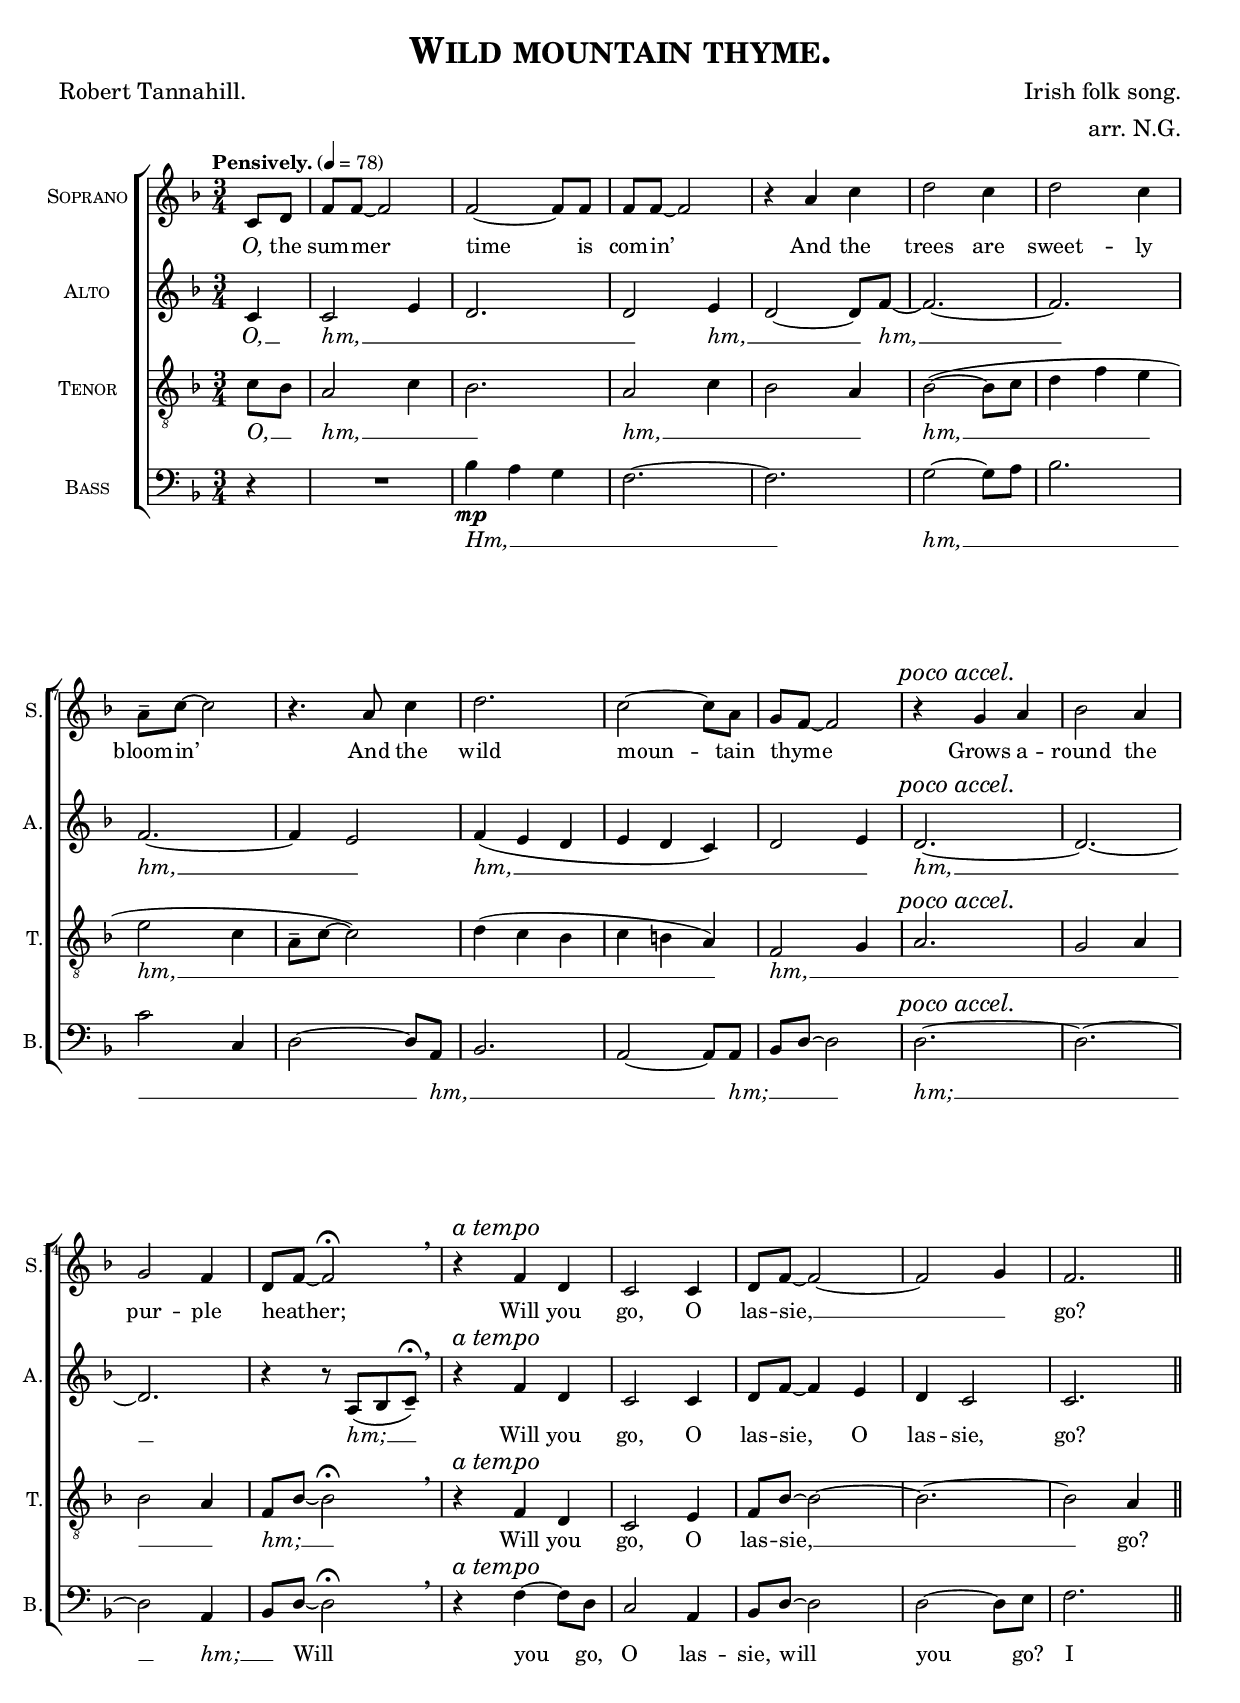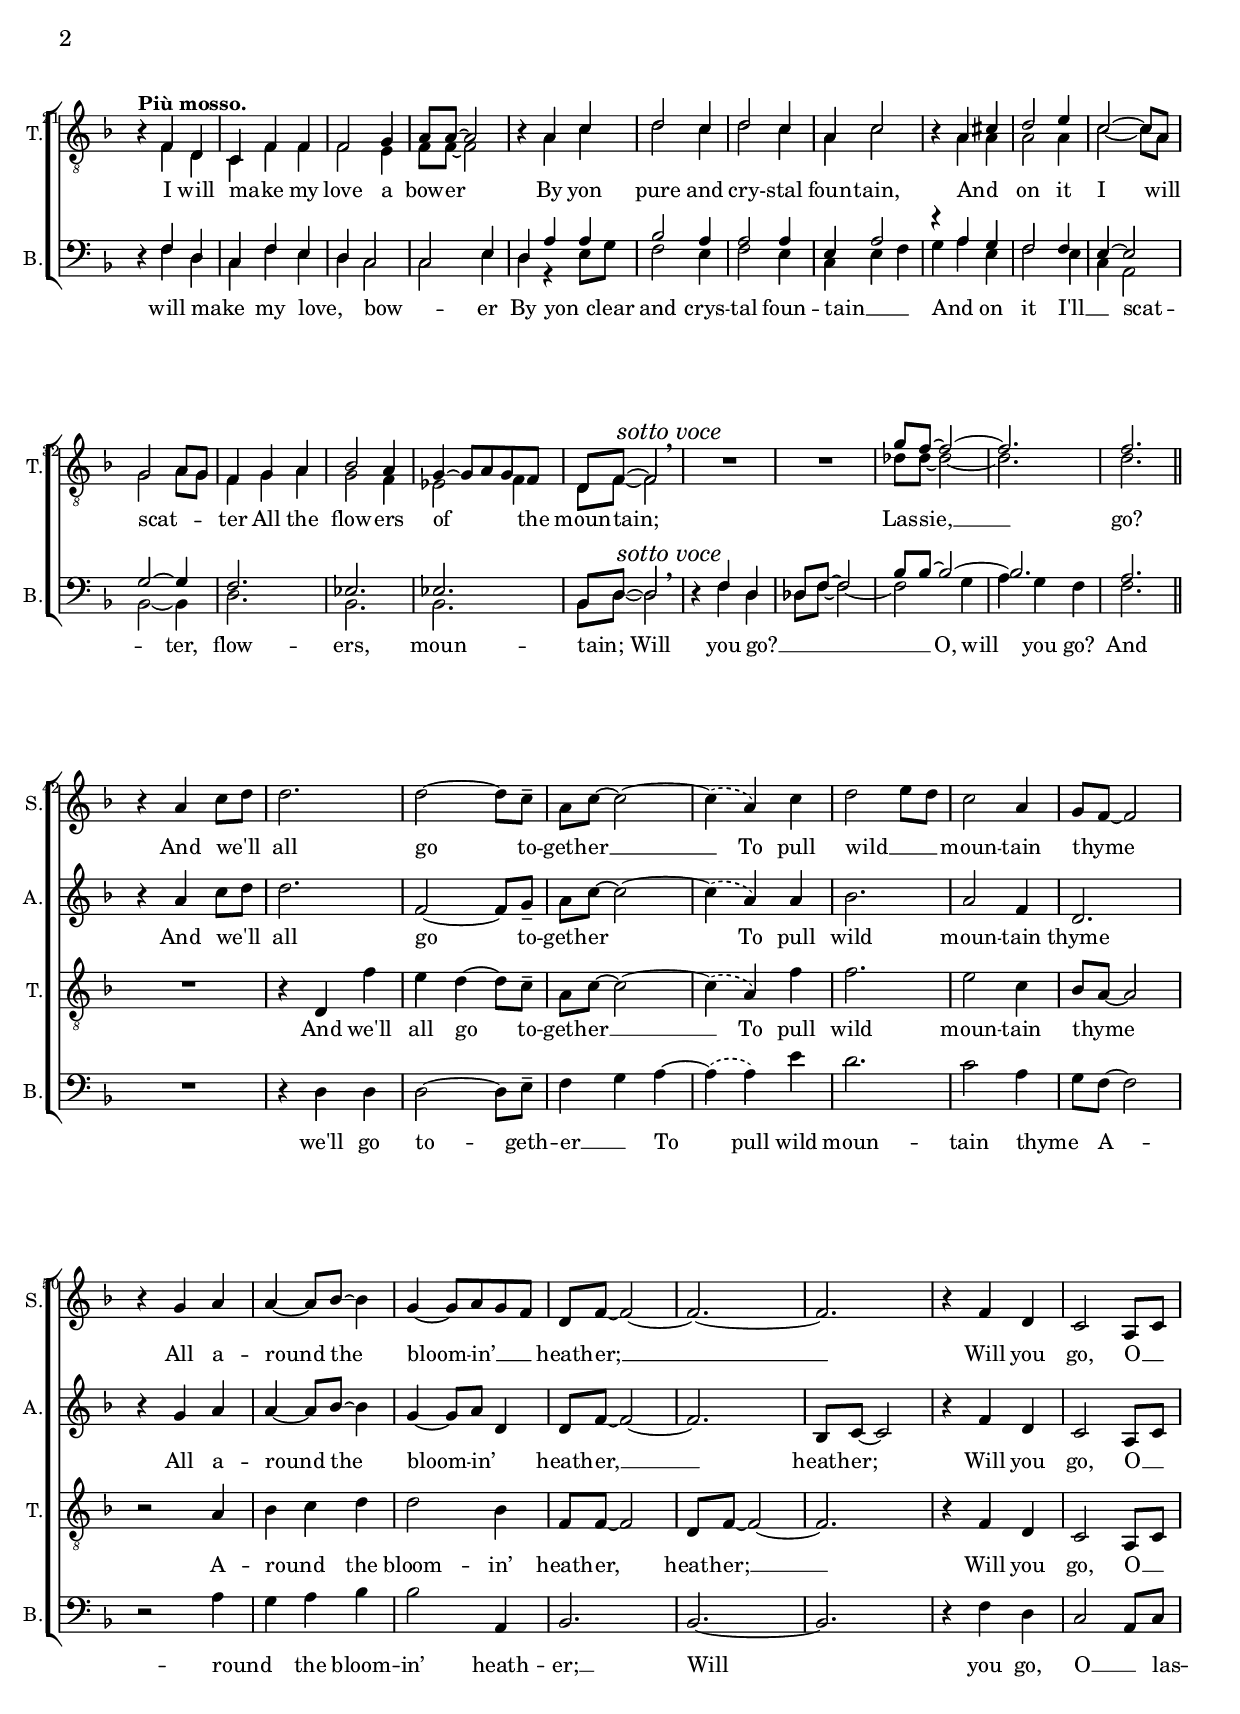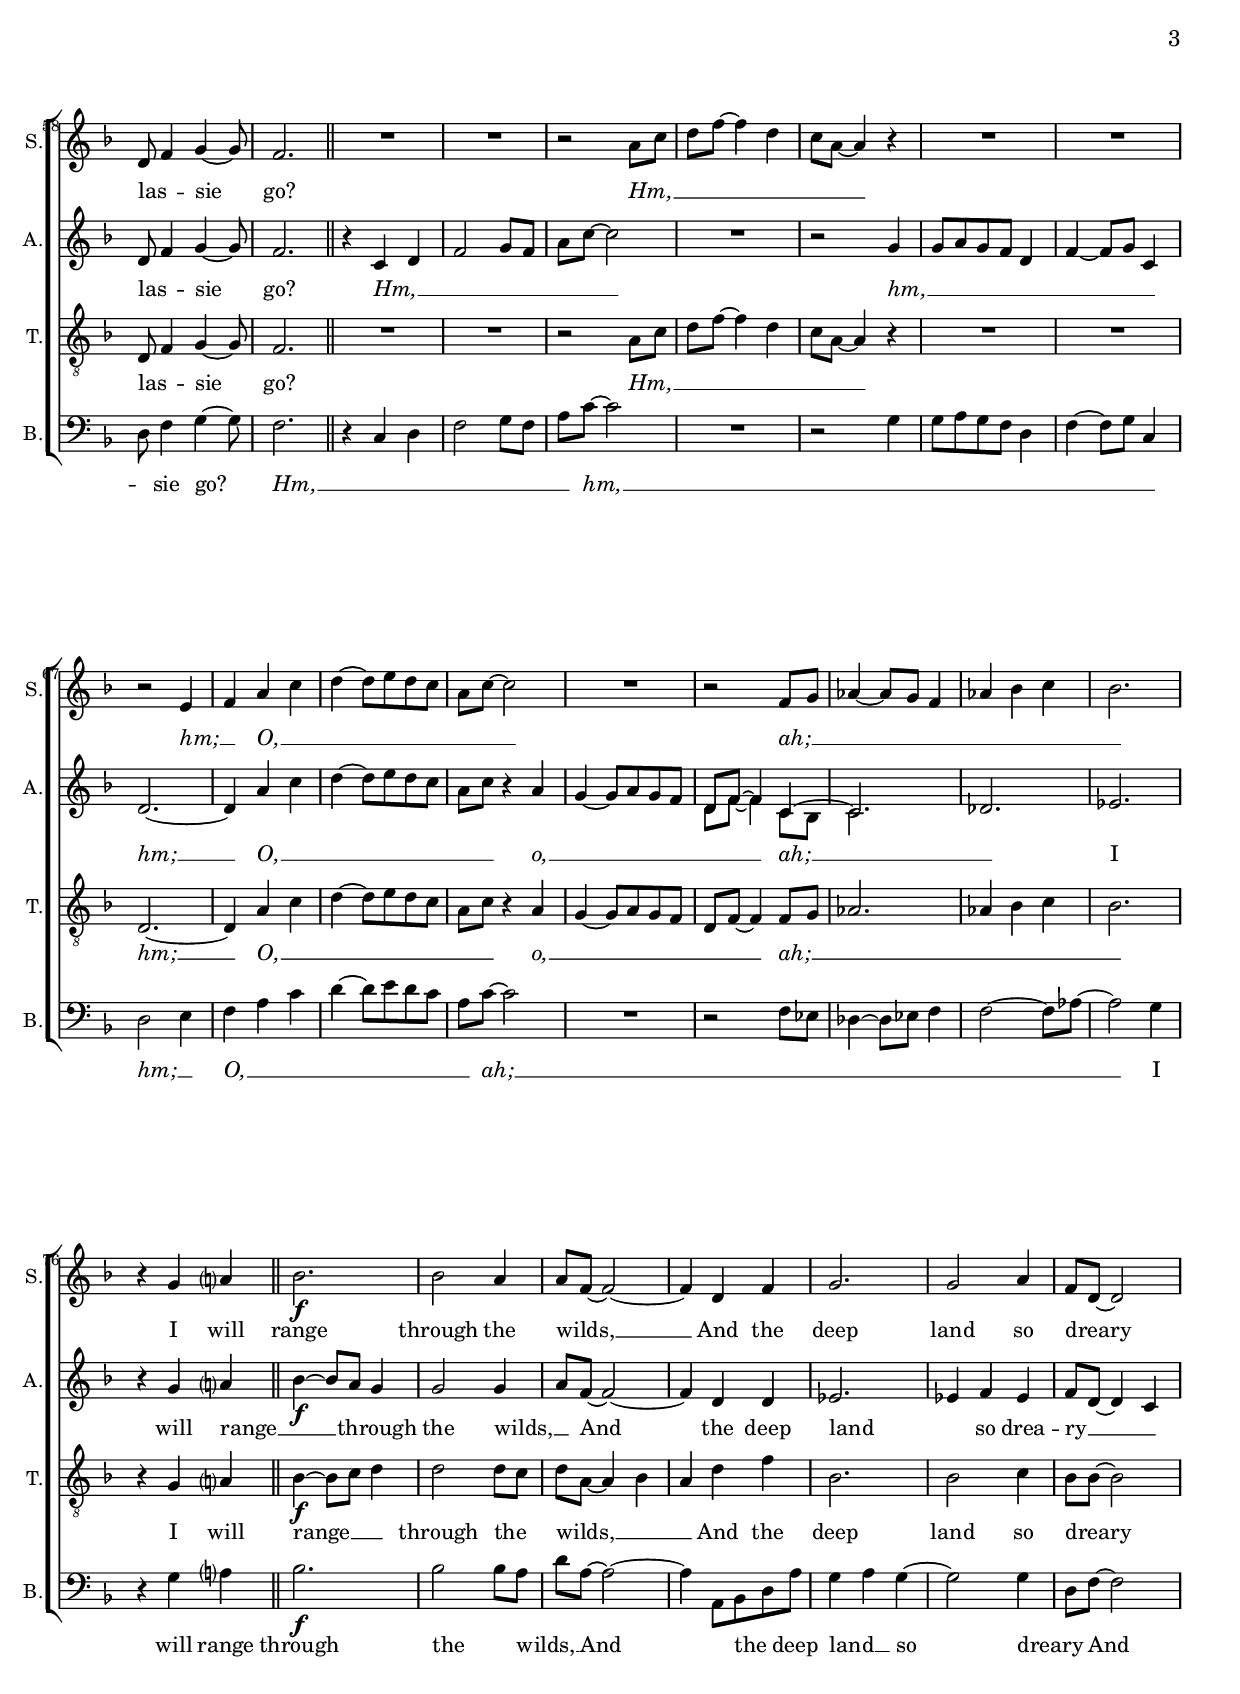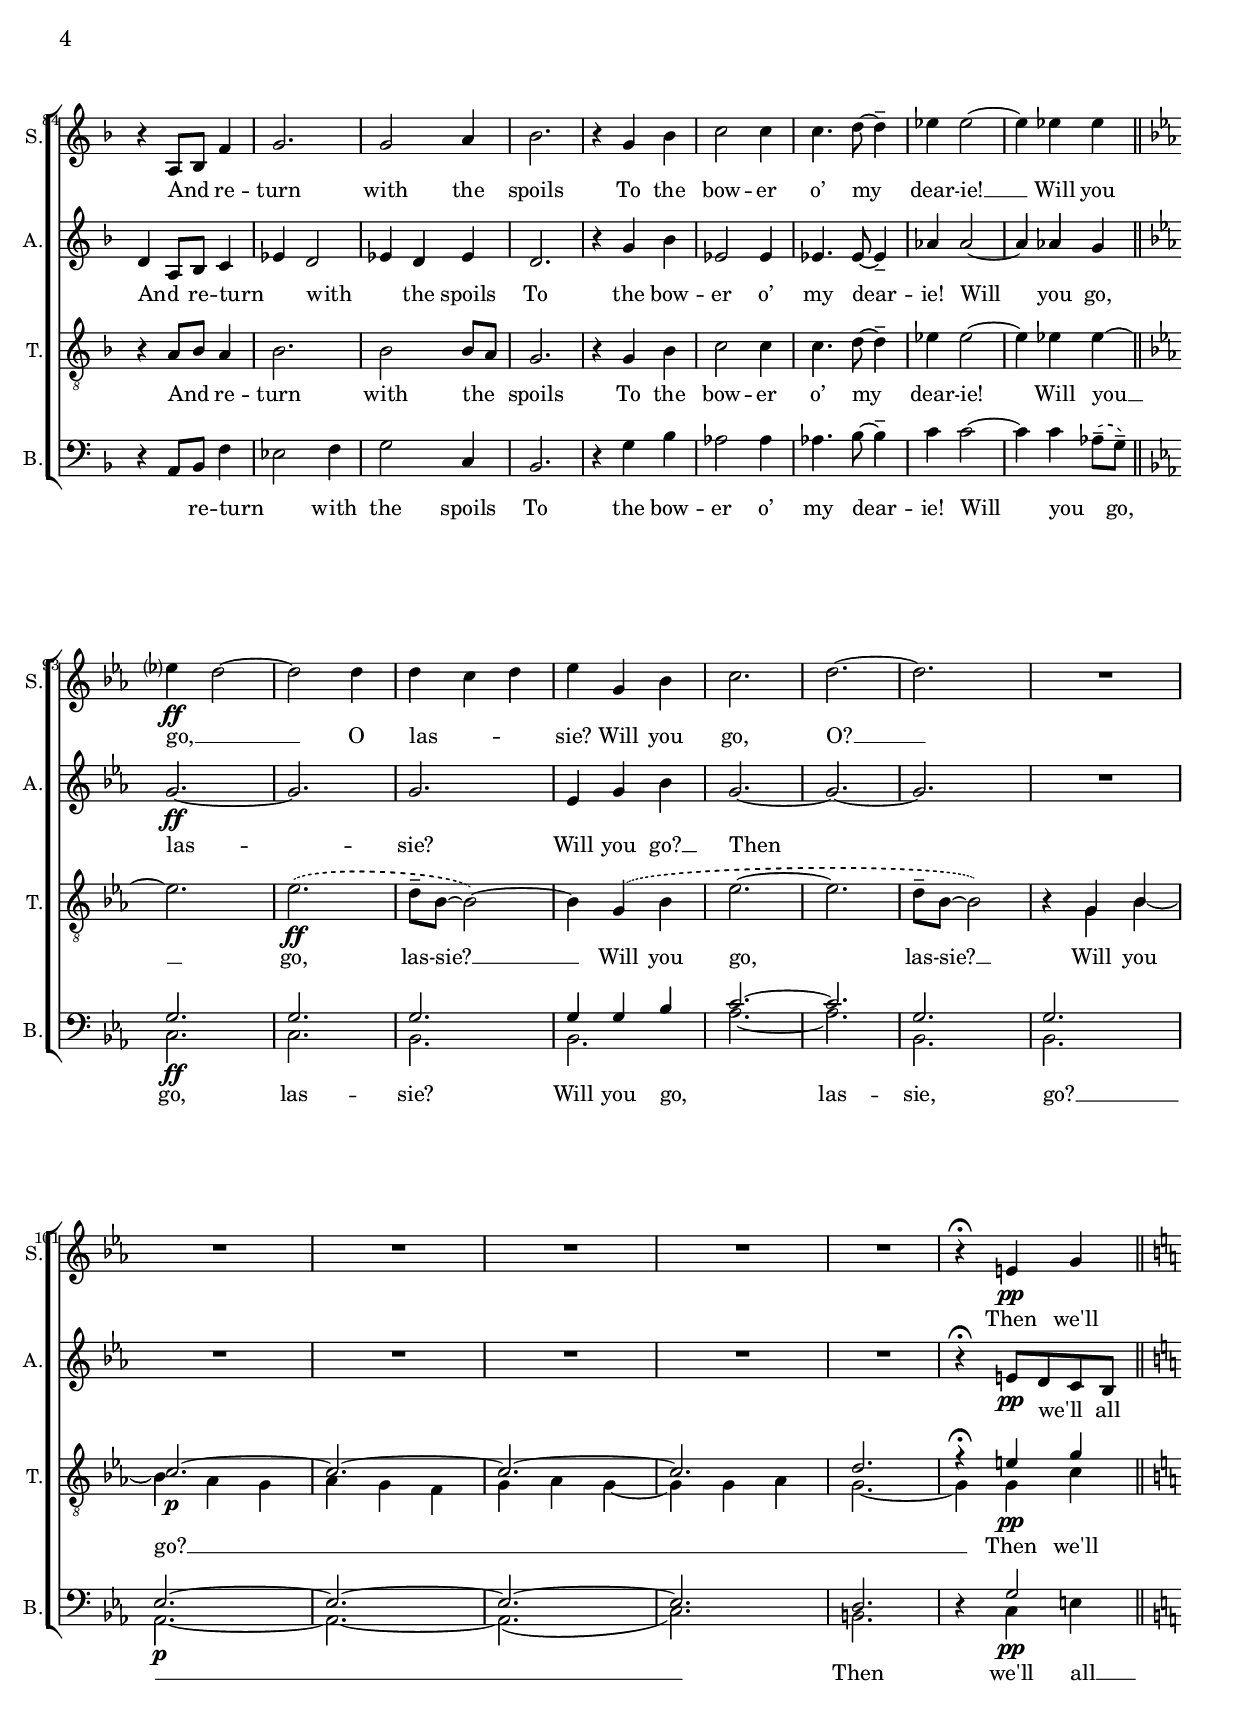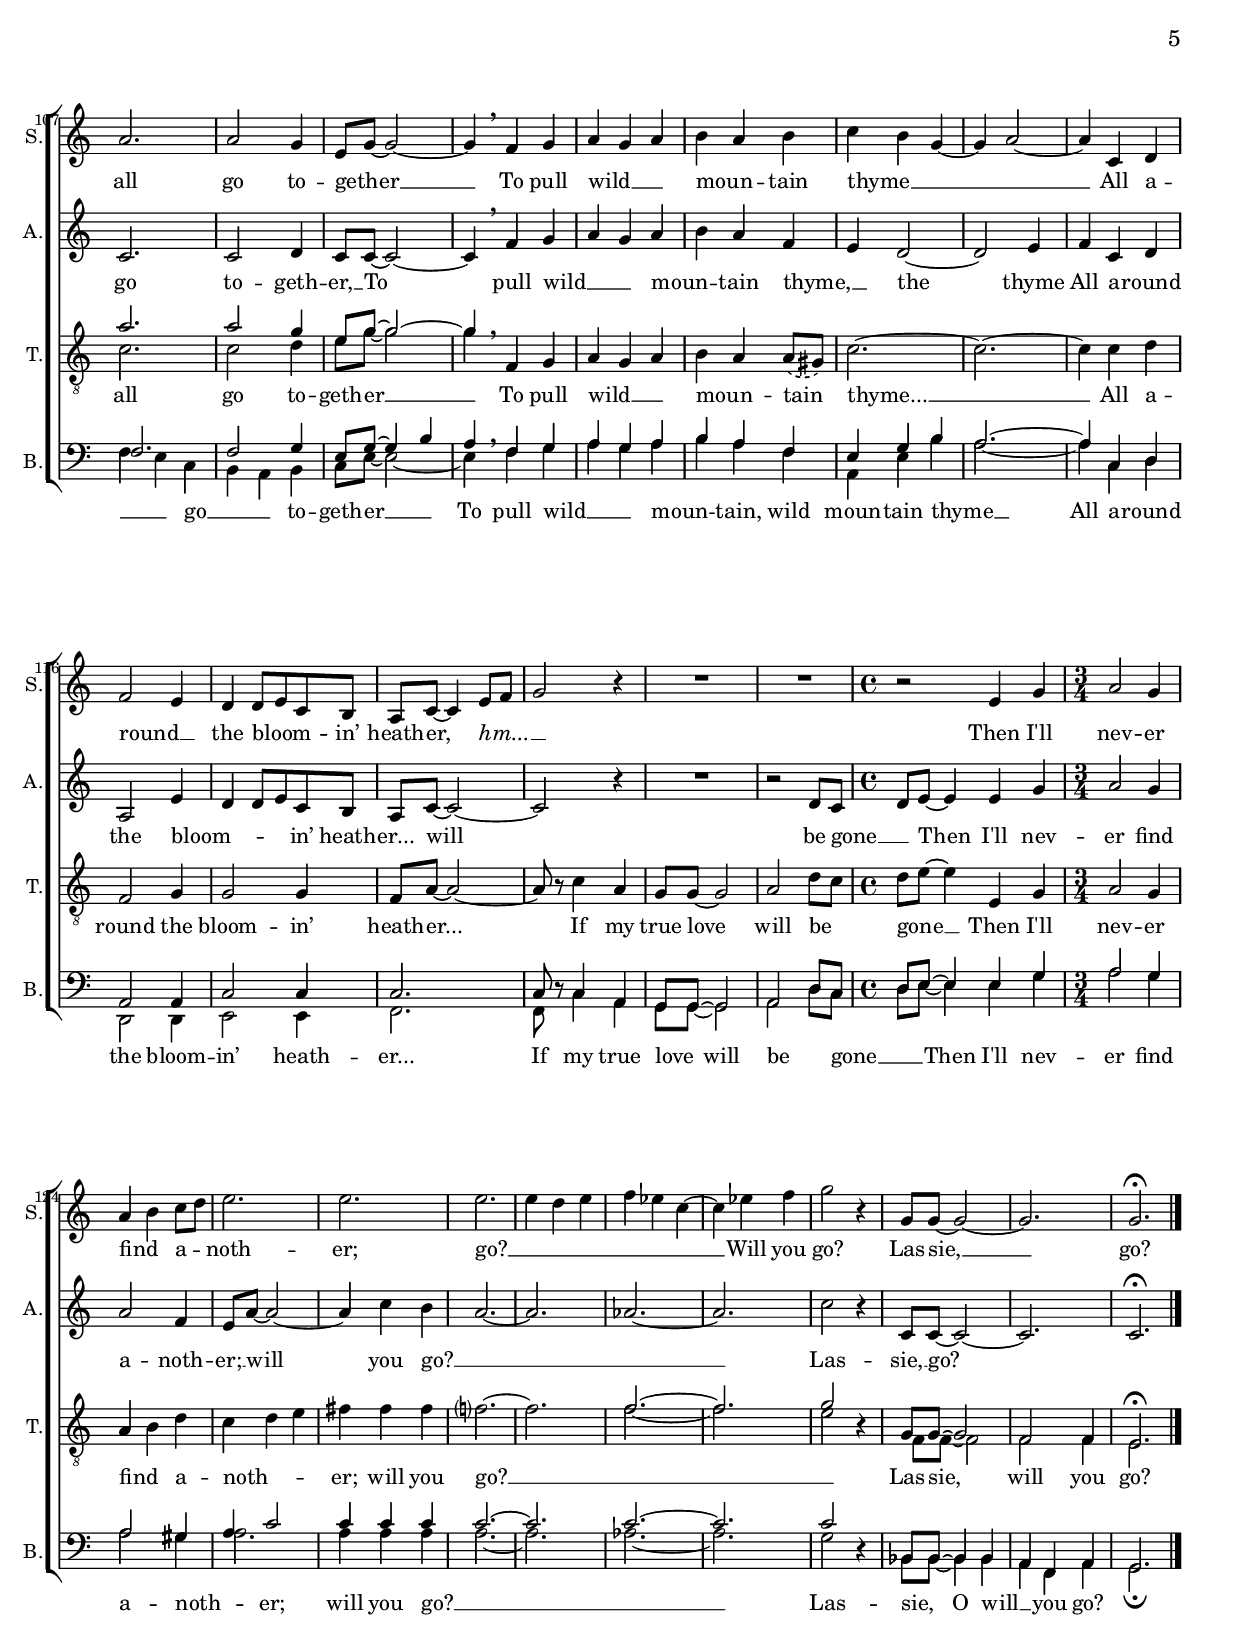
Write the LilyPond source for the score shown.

% Wild mountain thyme.
% arr. Nathanael Gentry.
% May 2020.

\version "2.19.84"

\paper {
  top-system-spacing.basic-distance = #10
  score-system-spacing.basic-distance = #20
  system-system-spacing.basic-distance = #20
  last-bottom-spacing.basic-distance = #10
}

\header {
  %dedication = \markup{\italic "to Emma."}
  title = \markup{\caps{"Wild mountain thyme."}}
  composer = "Irish folk song."
  arranger = "arr. N.G."
  poet = "Robert Tannahill."
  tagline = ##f
}

global = {
  \key f \major
  \time 3/4
  \tempo "Pensively." 4 = 78
  \set melismaBusyProperties = #'(tieMelismaBusy)
}

soprano = \relative c'' {
  \global
  
  % Verse I.
  \partial 4 c,8 d | f f~ f2 | f2~ f8 f | f8 f8~ f2 |
  r4 a c | d2 c4 | d2 c4 | a8-- c8~ c2 |
  r4. a8 c4 | d2. | c2~ c8 a8 | g8 f8~ f2 |
  r4 \mark \markup { \italic { poco accel. } } g4 a4 | bes2 a4 | g2 f4 | d8 f8~ f2\fermata |
  
  \breathe r4 \mark \markup { \italic { a tempo } } f d4 | c2 c4 | d8  f8~ f2~ | f2 g4 | f2.  \bar "||"

  % Verse II. 	
  \break R2.*21 \break

  % Refrain I.
  r4 a4 c8 d8 | d2. | d2~ d8 c-- | a8 c8~ c2~ |
  \slurDashed c4( a) c | d2 e8 d8 | c2 a4 | g8 f8~ f2 | 
  \break r4 g a | a4~ a8 bes8~ bes4 | g4~ g8 a8 g8 f8 | d8 f8~ f2~ | f2.~ | f2. | 
  
  r4 f4 d | c2 a8 c8 | d8 f4 g4~ g8 | f2. \bar "||"
  
  % Interlude.
  R2. | R2. | r2 a8 c8 | d8 f8~ f4 d4 | 
  c8 a8~ a4 r4 | R2. | R2. | r2 e4 |
  f4 a4 c4 | d4~ d8 e d c | a8 c8~ c2 | R2. | 
  r2 f,8 g8 | aes4~ aes8 g8 f4  | aes bes c | bes2. | \break
  
  % Verse III.
  r4 g4 a?4 \bar "||" bes2.\f | bes2 a4 | a8 f8~ f2~ | 
  f4 d4 f4 | g2. | g2 a4 | f8 d8~ d2 | 
  r4 a8 bes8 f'4 | g2. | g2 a4 | bes2. | 
  r4 g4 bes4 | c2 c4 | c4. d8~ d4-- | ees4 ees2~ | 
  
  ees4 ees4 ees4 \break \bar "||" \key ees \major ees?4\ff d2~ | d2 d4  | d4 c d | 
  ees g, bes | c2. | d2.~ | d2. |
  R2.*6 |
  
  % Refrain II.
  r4\fermata e,\pp g \bar "||" \key c \major a2. | a2 g4 | 
  e8 g8~ g2~ | g4\breathe f4 g4 | a4 g a | b a b | c b g~ | 
  g a2~ | a4 c,4 d4 | f2 e4 | d4 d8 e c b | a c~ c4 e8 f8 |
  g2 r4 |
  
  % Verse IV.
  R2. | R2. | r2 e4 g4 | a2 g4 | 
  a b c8 d | e2. | e2. | e2. |
  e4 d4 e4 | f4 ees4 c4~ | c4 ees f | g2 r4 |
  
  g,8 g8~ g2~ | g2. | g2.\fermata \bar "|."
  
}

alto = \relative c' {
  \global
  
  % Verse I.
  \partial 4 c4 | c2 e4 | d2. | d2 e4 |
  d2~ d8 f8~ | f2.~ | f2. | f2.~ |
  f4 e2 | f4( e4 d4 | e4 d4 c4) | d2 e4 |
  d2.~ | d2.~ | d2. | r4 r8 a8( bes c8--\fermata) |
  
  \breathe r4 f d4 | c2 c4 | d8 f8~ f4 e4 | d c2 | c2. | 
  
  % Verse II.
  R2.*21

  % Refrain I.
  r4 a'4 c8 d8 | d2. | f,2~ f8 g8-- | a8 c8~ c2~ |
  \slurDashed c4( a) a | bes2. | a2 f4 | d2. |
  r4 g a | a4~ a8 bes8~ bes4 | g4~ g8 a8 d,4 | d8 f8~ f2~ | f2. | bes,8 c8~ c2 |
  
  r4 f4 d | c2 a8 c8 | d8 f4 g4~ g8 | f2. |
  
  % Interlude.
  r4 c4 d | f2 g8 f | a8 c8~ c2 | R2. | 
  r2 g4 | g8 a g f d4 | f4~ f8 g8 c,4 | d2.~ |
  d4 a'4 c4 | d4~ d8 e d c | a8 c8 r4 a4 | g4~ g8 a g f |
  << { d8 f~ f4 c4~ | c2. |  } \\ { d8 f~ f4 c8 bes8 | c2. | } >> des2. | ees2. | 
  
  % Verse III.
  r4 g4 a?4 \bar "||" bes4~\f bes8 a8 g4 | g2 g4 | a8 f8~ f2~ | 
  f4 d4 d4 | ees2. | ees4 f4 ees4 | f8 d8~ d4 c4 | 
  d4 a8 bes8 c4 | ees4 d2 | ees4 d4 ees4 | d2. |
  r4 g4 bes4 | ees,2 ees4 | ees4. ees8~ ees4-- | aes4 aes2~ | 
  
  aes4 aes4 g4 | \key ees \major g2.~\ff | g2. |  g2. | 
  ees4 g bes | g2.~ | g2.~ | g2. |
  R2.*6 | 
  
  % Refrain II.
  r4\fermata e8\pp d c bes | \break \key c \major c2. | c2 d4 | 
  c8 c8~ c2~ | c4\breathe f4 g4 | a4 g a | b a f | 
  e d2~ | d2 e4 | f4 c4 d4 | a2 e'4 | d4 d8 e c b | a c~ c2~ | 
  
  % Verse IV.
  c2 r4 | R2. | r2 d8 c | \time 4/4 d8 e8~ e4 e g |
  \time 3/4 a2 g4 | a2 f4 | e8 a8~ a2~ | a4 c b |
  a2.~ | a2. |  aes2.~ | aes2. | c2 r4 |
  
  c,8 c8~ c2~ | c2. | c2.\fermata
  

}

tenor = \relative c' {
  \global
  
  % Verse I.
  \partial 4 c8 bes8 | a2 c4 | bes2. | a2 c4 | 
  bes2 a4 | bes2~( bes8 c8 | d4 f4 e4 | e2 c4 | 
  a8-- c8~ c2) | d4( c4 bes4 | c4 b4 a4) | f2 g4 |
  a2. | g2 a4 | bes2 a4 | f8 bes8~ bes2\fermata |
  
  \breathe r4 f d4 | c2 e4 | f8 bes8~ bes2~ | bes2.~ | bes2 a4

  \tempo "Più mosso."
  <<
    {
      % Verse II.
      r4 f d | c4 f4 f4 | f2 g4 | a8 a8~ a2 |
      r4 a c | d2 c4 | d2 c4 | a4 c2 |
      r4 a4 cis4 | d2 e4 | c2~ c8 a8 | g2 a8 g8 |
      f4 g4 a4 | bes2 a4 | g4~ g8 a g f | d8 f8~ f2 |
      
      \breathe R2. | R2. | g'8 f8~ f2~ | f2. | f2. \bar "||"
    } \\ {
      % Verse II.
      r4 f, d | c4 f4 f4 | f2 e4 | f8 f8~ f2 |
      r4 a c | d2 c4 | d2 c4 | a4 c2 |
      r4 a4 a4 | a2 a4 | c2~ c8 a8 | g2 a8 g8 |
      f4 g4 a4 | g2 f4 | ees2 f4 | d8 f8 ~f2 |
      
      R2. | R2. | des'8 des8~ des2~ | des2. | d2. | 
    }
  >>
  % Refrain I.
  R2. | r4 d,4 f' | e d~ d8 c-- | a8 c8~ c2~ |
  \slurDashed c4( a4) f'4 | f2. | e2 c4 | bes8 a8~ a2 |
  r2 a4 | bes4 c d | d2 bes4 | f8 f8~ f2 | d8 f8~ f2~ | f2.
  
  r4 f4 d | c2 a8 c8 | d8 f4 g4~ g8 | f2. |
  
  % Interlude.
  R2. | R2. | r2 a8 c8 | d8 f8~ f4 d4 | 
  c8 a8~ a4 r4 | R2. | R2. | d,2.~ |
  d4 a'4 c4 | d4~ d8 e d c | a8 c8 r4 a4 | g4~ g8 a g f 
  d f~ f4 f8 g8 | aes2. | aes4 bes c | bes2. | 
  
  % Verse III.
  r4 g4 a?4 | bes4~\f bes8 c8 d4 | d2 d8 c8 | d8 a8~ a4 bes4 | 
  a4 d4 f4 | bes,2. | bes2 c4 | bes8 bes8~ bes2 | 
  r4 a8 bes8 a4 | bes2. | bes2 bes8 a8 | g2. | 
  r4 g4 bes4 | c2 c4 | c4. d8~ d4-- | ees4 ees2~ | 
  
  ees4 ees4 ees4~ | \key ees \major ees2. | ees2.\ff( | d8-- bes8~ bes2~) | 
  bes4 g4( bes4 | ees2.~ | ees2. | d8-- bes8~ bes2) |
  <<
    { 
      r4 g4 bes4 | c2.~\p | c2.~ | c2.~ | 
      c2. | d2. | r4\fermata e4\pp g4 | \key c \major a2. | 
      a2 g4 | e8 g8~ g2~ | g4\breathe 
    } \\ { 
      r4 g,4 bes4~ | bes4 aes g | aes g f | g4 aes g4~ | 
      g4 g aes | g2.~ | g4 g4 c4 | \key c \major c2. | 
      c2 d4 | e8 g8~ g2 | g4
    }
  >>
  f,4 g4 | a4 g a | b a a8( gis8) | c2.~ | 
  c2.~ | c4 c4 d | f,2 g4 | g2 g4 | f8 a8~ a2~  |  

  % Verse IV.
  a8 r8 c4 a | g8 g8~ g2 | a2 d8 c | d8 e8~ e4 e,4 g |
  a2 g4 | a b d4 | c d e | fis4 fis4 fis4 | 
  f?2.~ | f2. | 
  << {
      f2.~ | f2. | g2 r4 | g,8 g8~ g2 | f2 f4 | e2.\fermata
     } \\ {
      f'2.~ | f2. | e2 r4 | f,8 f8~ f2 | f2 f4 | e2.
     } 
  >>
 
}

bass = \relative c {
  \global
  
  % Verse I.
  \partial 4 r4 | R2. | bes'4\mp a g | f2.~ | 
  f2. | g2~ g8 a8 | bes2. | c2 c,4 | 
  d2~ d8 a8 | bes2. | a2~ a8 a8 | bes8 d~ d2 |
  d2.~ | d2.~ | d2 a4 | bes8 d8~ d2\fermata |
  
  \breathe r4 f4~ f8 d8 | c2 a4 | bes8 d8~ d2 | d2~ d8 e8 | f2.
  
  <<
    {
      % Verse II.
      r4 f d | c f e | d c2 | c2 e4 |
      d4 a'4 a4 | bes2 a4 | a2 a4 | e4 a2 |
      r4 a4 g4 | f2 f4 | e4~ e2 | g2~ g4 |
      f2. | ees2. | ees2. | bes8 d8~ d2 |
      
      \breathe r4 f d | des8 f8~ f2 | bes8 bes8~ bes2~ | bes2. | a2. |
    } \\ {
      % Verse II.
      r4 f d | c f e | d c2 | c2 e4 |
      d4 r4 e8 g8 | f2 e4 | f2 e4 | c4 e4 f4 |
      g4 a4 e4 | f2 e4 | c4 a2 | bes2~ bes4 |
      d2. | bes2. | bes2. | bes8 d8~ d2 |
      r4 \mark \markup { \italic { sotto voce } } f d | des8 f8~ f2~ | f2 g4 | a4 g4 f4 | f2. |
    }
  >>
  
  % Refrain I.
  R2. | r4 d4 d4 | d2~ d8 e8-- | f4 g4 a4~ |
  \slurDashed a4( a4) e'4 | d2. | c2 a4 | g8 f8~ f2 | 
  r2 a4 | g4 a4 bes4 | bes2 a,4 | bes2. | bes2.~ | bes2. |
  
  r4 f'4 d | c2 a8 c8 | d8 f4 g4~ g8 | f2. |
  
  % Interlude.
  r4 c4 d | f2 g8 f | a8 c8~ c2 | R2. | 
  r2 g4 | g8 a g f d4 | f4~ f8 g8 c,4 | d2 e4 |
  f4 a4 c4 | d4~ d8 e d c | a8 c8~ c2 | R2. | 
  r2 f,8 ees | des4~ des8 ees8 f4 | f2~ f8 aes8~ | aes2 g4 | 
  
  % Verse III.
  r4 g4 a?4 | bes2.\f | bes2 bes8 a8 | d8 a8~ a2~ | 
  a4 a,8 bes8 d8 a'8 | g4 a4 g4~ | g2 g4 | d8 f8~ f2 | 
  r4 a,8 bes8 f'4 | ees2 f4 | g2 c,4 | bes2. | 
  r4 g'4 bes4 | aes2 aes4 | aes4. bes8~ bes4-- | c4 c2~ | 
  
  c4 c4 aes8--( g8--) | \key ees \major
  <<
    {
      g2.\ff | g2. | g2. | g4 g4 bes4 | 
      c2.~ | c2. | g2. | g2. | 
      ees2.~\p | ees2.~ | ees2.~ | ees2. | d2. | 
      
      % Refrain II.
      r4 g2\pp | \key c \major f2. | f2 g4 | e8 g8~ g4 b | 
      a4\breathe f4 g4 | a4 g a | b a f | e g b | 
      a2.~ | a4 c, d | a2 a4 | c2 c4 | c2.
      
      % Verse IV.
      c8 r8c4 a | g8 g8~ g2 | a2 d8 c | d8 e8~ e4 e4 g |
      a2 g4 | a2 gis4 | a4 c2 | c4 c4 c4 |
      c2.~ | c2. | c2.~ | c2. | c2 r4 |
      
      bes,8 bes8~ bes4 bes4 | a4 f a g2. 
    } \\ \relative c {
      c2. | c2. | bes2. | bes2. | 
      aes'2.~ | aes2. | bes,2. | bes2. | 
      aes2.~ | aes2.~ | aes2.( | c2.) | b2. | 
      
      % Refrain II.
      r4 c e | \key c \major f4 e c | b4 a4 b4 | c8 e8~ e2~ |
      e4 f4 g4 | a4 g a | b a f4 | a,4 e' b' | 
      a2.~ | a4 c, d | d,2 d4 | e2 e4 | f2.
      
      % Verse IV.
      f8 r8 c'4 a | g8 g8~ g2 | a2 d8 c | d8 e8~ e4 e4 g |
      a2 g4 | a2 gis4 | a2. | a4 a4 a4 |
      a2.~ | a2. | aes2.~ | aes2. | g2 r4 | 
      
      bes,8 bes8~ bes4 bes4 | a4 f a g2.\fermata 
    }
  >>
}

sopranoVerse = \lyricmode {
  %\override LyricText #'font-family = #'Calibri
  \markup{\italic O,} the sum -- mer time is com -- in’
  And the trees are sweet -- ly bloom -- in’
  And the wild moun -- tain thyme _
  Grows a -- round the pur -- ple heather; _
  Will you go, O las -- sie, __ _ go?

  And we'll _ all go to -- geth -- er __
  To pull wild __ _ _ moun -- tain thyme _
  All a -- round the bloom -- in’ __ _ _ heath -- er; __
  Will you go, O __ _ las -- _ sie go?

  \markup {\italic Hm,} __ _ _ _ _ _ _
  \markup {\italic hm;} __ _
  \markup {\italic O,}  __ _ _ _ _ _ _ _
  \markup {\italic ah;}  __ _ _ _ _ _ _ _ _

  I will range through the wilds, __ _
  And the deep land so dreary _
  And _ re -- turn with the spoils
  To the bow -- er o’ my dear -- ie! __

  Will you go, __ _ O las -- _ _ sie? Will you go, O? __

  Then we'll all go to -- gether __ _
  To pull wild __ _ _ moun -- _ tain thyme __ _ _ _
  All a -- round __ _ the bloom -- _ _ in’ heath -- er, \markup {\italic hm...} __ _ _
    
  Then I'll nev -- er find _ a  _ -- noth -- er; go? __ _ _ _ _ _ _
  
  Will you go?
  Las -- sie, __ go?
}

altoVerse = \lyricmode {
  \markup{\italic O, } __
  \markup{\italic hm,} __ _ _ _
  \markup{\italic hm,} __ _
  \markup{\italic hm,} __
  \markup{\italic hm,} __ _
  \markup{\italic hm,} __ _ _ _ _ _ _ _
  \markup{\italic hm,} __
  \markup{\italic hm;} __ _ _
  Will you go, O las -- sie, O las -- sie, go?

  And we'll _ all go to -- geth -- er
  To pull wild moun -- tain thyme
  All a -- round the bloom -- in’ _ heath -- er, __ heath -- er;
  Will you go, O __ _ las -- _ sie go?

  \markup {\italic Hm,} __ _ _ _ _ _ _
  \markup {\italic hm,} __ _ _ _ _ _ _ _ _
  \markup {\italic hm;} __
  \markup {\italic O,}  __ _ _ _ _ _ _ _
  \markup {\italic o,}  __ _ _ _ _ _ _ _
  \markup {\italic ah;}  __ _ _ _

  I will range __ _ _ through the wilds, __ _
  And the deep land _ so drea -- ry __ _ _
  And _ re -- turn _ with _ the spoils
  To the bow -- er o’ my dear -- ie!

  Will you go, las -- sie?  Will you go? __
  
  Then _ we'll _ all go to -- geth -- er, __ 
  To pull wild __ _ _  moun -- _ tain thyme, __ _ the thyme
  All a -- round the bloom -- _ _ _ in’ heath -- er...
  
  will be gone __ _
  Then I'll nev -- er find a -- noth -- er; __
  will you go? __ _ _
  
  Las -- sie, __ go?
}

tenorVerse = \lyricmode {
  \markup{\italic O, } __ _
  \markup{\italic hm,} __ _ _
  \markup{\italic hm,} __ _ _ _
  \markup{\italic hm,} __ _ _ _ _ 
  \markup{\italic hm,} __ _ _ _ _ _ _ _ _ _
  \markup{\italic hm,} __ _ _ _ _ _ _
  \markup{\italic hm;} __ _
  Will you go, O las -- sie, __ go?

  I will make _ my love a bow -- er _
  By yon pure and cry -- stal foun -- tain,
  And _ on it I _ will scat -- _ _ ter
  All the flow -- ers of _ _ _ the moun -- tain; _
  Las -- sie, __ _ _ go?

  And we'll all go to -- geth -- er __
  To pull wild moun -- tain thyme _
  A -- round _ the bloom -- in’ heath -- er, heath -- er; __
  Will you go, O __ _ las -- _ sie go?

  \markup {\italic Hm,} __ _ _ _ _ _ _
  \markup {\italic hm;} __
  \markup {\italic O,}  __ _ _ _ _ _ _ _
  \markup {\italic o,}  __ _ _ _ _ _ _
  \markup {\italic ah;}  __ _ _ _ _ _ _

  I will range __ _ _ through the _ wilds, __ _ _ _
  And the deep land so dreary _
  And _ re -- turn with the _ spoils
  To the bow -- er o’ my dear -- ie!

  Will you __ go, las -- sie? __
  Will you go, las -- sie? __
  Will you go? __ _ _ _ _ _ _ _ _ _ _ _ _ _
  
  Then we'll all go to -- geth -- er __ _ _
  To pull wild __ _ _ moun -- _ tain _ thyme... __
  
  All a -- round the bloom -- in’ heath -- er...
  
  If my true love will be _ gone __ _
  Then I'll nev -- er find _ a -- noth -- _ _ er;
  will you go? __ _ _ _
  
  Las -- sie, _ will you go?
}

bassVerse = \lyricmode {
  \markup{\italic Hm,} __ _ _ _
  \markup{\italic hm,} __ _ _ _ _ _
  \markup{\italic hm,} __ _ _
  \markup{\italic hm;} __ _ _
  \markup{\italic hm;} __
  \markup{\italic hm;} __ _
  Will you go, O las -- sie, will you go?

  I will make _ my love, _ bow -- _ er
  By yon _ clear and crys -- tal foun -- tain __ _ _
  And _ on it I'll __ _ scat -- _ ter,
  flow -- ers, moun -- tain; _
  Will you go? __ _ _ _ _ _
  O, will _ you go?

  And we'll go to -- geth -- er __ _
  To pull wild moun -- tain thyme _
  A -- round _ the bloom -- in’ heath -- er; __
  Will you go, O __ _ las -- _ sie go?

  \markup {\italic Hm,} __ _ _ _ _ _ _
  \markup {\italic hm,} __ _ _ _ _ _ _ _ _ _
  \markup {\italic hm;} __ _
  \markup {\italic O,}  __ _ _ _ _ _ _ _
  \markup {\italic ah;}  __ _ _ _ _ _ _ _

  I will range through the _ wilds, __ _
  And _ the _ deep land __ _ so dreary _
  And _ re -- turn _ with the spoils
  To the bow -- er o’ my dear -- ie!

  Will you _ go, go, las -- sie? 
  Will you go, _ las -- sie, go? __ _ _ _ _
  
  Then we'll all __ _ _ go __ _ _ to -- geth -- er __ _ _
  To pull wild __ _ _ moun -- _ tain, wild moun -- tain thyme __ _
  All a -- round the bloom -- in’ heath -- er...	
  
  If my true love _ will be _ gone __ _ _
  Then I'll nev -- er find a -- noth _ -- er;
  will you go? __ _ _ _ _
  
  Las -- sie, _ O will __ _ you go?
}

\score {
  \new ChoirStaff <<
    \new Staff \with {
      \consists "Merge_rests_engraver"
      midiInstrument = "choir aahs"
      instrumentName = \markup{\caps{"Soprano"}}
      shortInstrumentName = #"S."
    } { \soprano }
    \addlyrics { \sopranoVerse }
    \new Staff \with {
      \consists "Merge_rests_engraver"
      midiInstrument = "choir aahs"
      instrumentName = \markup{\caps{"Alto"}}
      shortInstrumentName = #"A."
    } { \alto }
    \addlyrics { \altoVerse }
    \new Staff \with {
      \consists "Merge_rests_engraver"
      midiInstrument = "choir aahs"
      instrumentName = \markup{\caps{"Tenor"}}
      shortInstrumentName = #"T."
    } { \clef "treble_8" \tenor }
    \addlyrics { \tenorVerse }
    \new Staff \with {
      \consists "Merge_rests_engraver"
      midiInstrument = "choir aahs"
      instrumentName = \markup{\caps{"Bass"}}
      shortInstrumentName = #"B."
    } { \clef bass \bass }
    \addlyrics { \bassVerse }
  >>
  \layout {
    \context { \RemoveEmptyStaffContext }
    \context {
      \Score
      \remove "Mark_engraver"
      \remove "Staff_collecting_engraver"
    }
    \context {
      \Staff
      \consists "Mark_engraver"
      \consists "Staff_collecting_engraver"
    }
    #(layout-set-staff-size 17)
    \override LyricText.self-alignment-X = #CENTER
  }
  \midi {
    \tempo 4=60
  }
}
